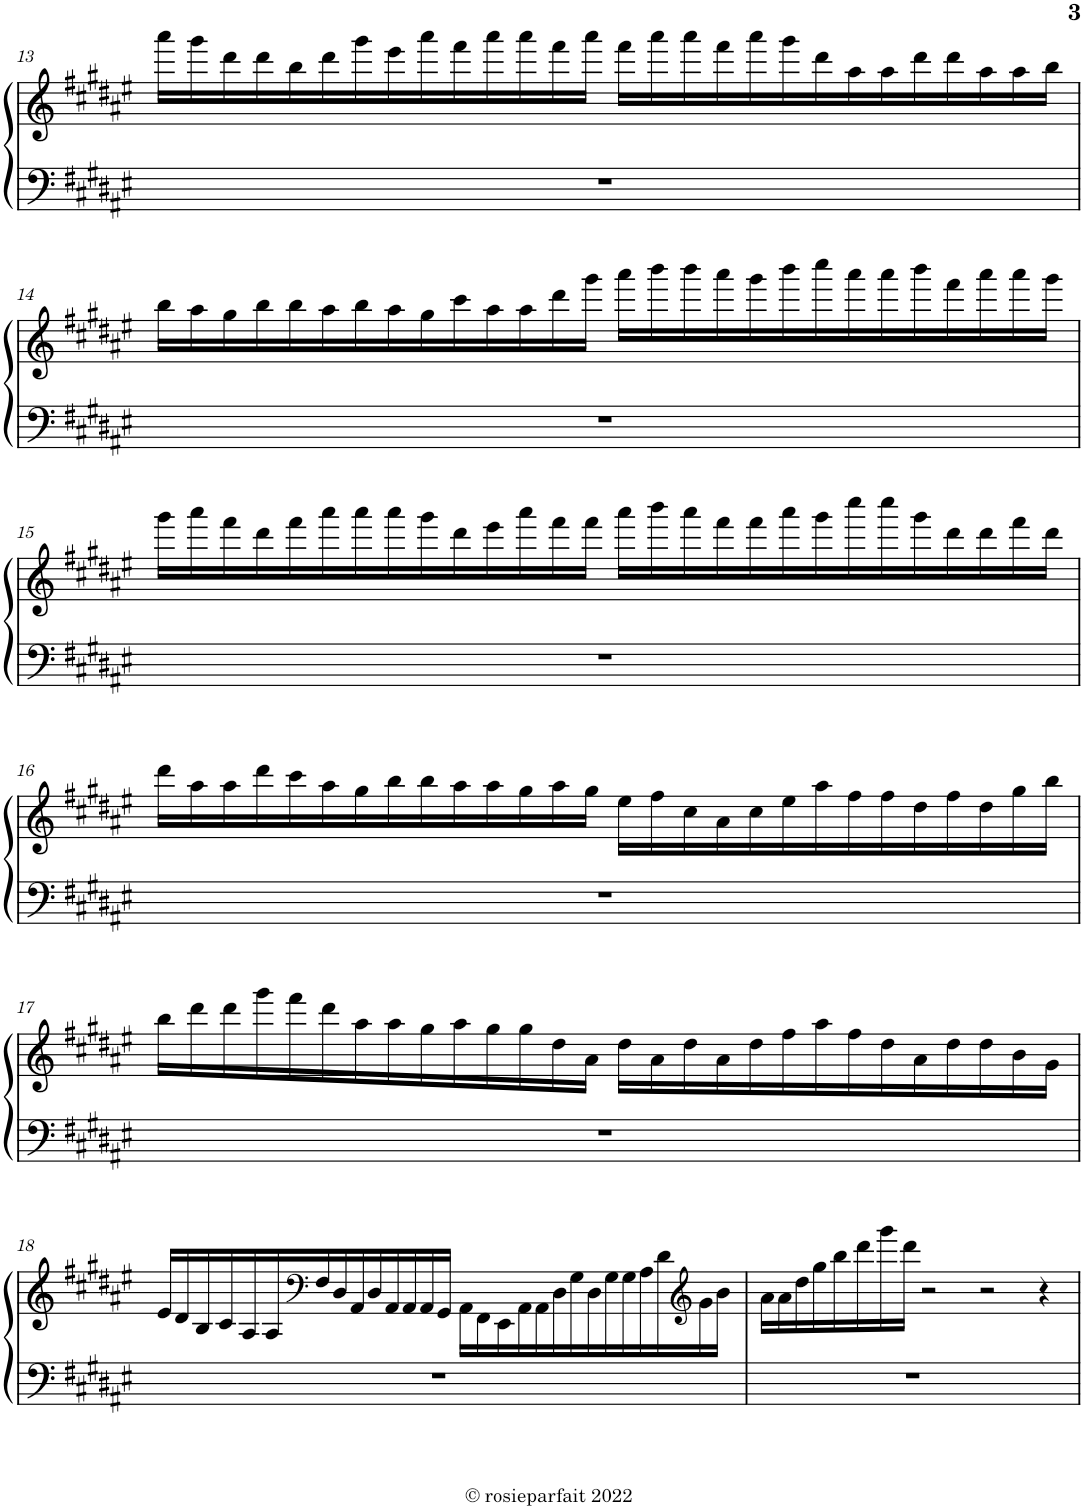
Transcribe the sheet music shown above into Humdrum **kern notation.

**kern	**kern
*part1	*part1
*staff2	*staff1
*I"Piano	*
*I'Pno.	*
!!LO:PB:g=z
*clefF4	*clefG2
*k[f#c#g#d#a#e#]	*k[f#c#g#d#a#e#]
*M7/4	*M7/4
=13	=13
1..r	16aaa#\LL
.	16ggg#\
.	16ddd#\
.	16ddd#\
.	16bb\
.	16ddd#\
.	16ggg#\
.	16eee#\
.	16aaa#\
.	16fff#\
.	16aaa#\
.	16aaa#\
.	16fff#\
.	16aaa#\JJ
.	16fff#\LL
.	16aaa#\
.	16aaa#\
.	16fff#\
.	16aaa#\
.	16ggg#\
.	16ddd#\
.	16aa#\
.	16aa#\
.	16ddd#\
.	16ddd#\
.	16aa#\
.	16aa#\
.	16bb\JJ
!!LO:LB:g=z
=14	=14
1..r	16bb\LL
.	16aa#\
.	16gg#\
.	16bb\
.	16bb\
.	16aa#\
.	16bb\
.	16aa#\
.	16gg#\
.	16ccc#\
.	16aa#\
.	16aa#\
.	16ddd#\
.	16ggg#\JJ
.	16aaa#\LL
.	16bbb\
.	16bbb\
.	16aaa#\
.	16ggg#\
.	16bbb\
.	16cccc#\
.	16aaa#\
.	16aaa#\
.	16bbb\
.	16fff#\
.	16aaa#\
.	16aaa#\
.	16ggg#\JJ
!!LO:LB:g=z
=15	=15
1..r	16ggg#\LL
.	16aaa#\
.	16fff#\
.	16ddd#\
.	16fff#\
.	16aaa#\
.	16aaa#\
.	16aaa#\
.	16ggg#\
.	16ddd#\
.	16eee#\
.	16aaa#\
.	16fff#\
.	16fff#\JJ
.	16aaa#\LL
.	16bbb\
.	16aaa#\
.	16fff#\
.	16fff#\
.	16aaa#\
.	16ggg#\
.	16cccc#\
.	16cccc#\
.	16ggg#\
.	16ddd#\
.	16ddd#\
.	16fff#\
.	16ddd#\JJ
!!LO:LB:g=z
=16	=16
1..r	16ddd#\LL
.	16aa#\
.	16aa#\
.	16ddd#\
.	16ccc#\
.	16aa#\
.	16gg#\
.	16bb\
.	16bb\
.	16aa#\
.	16aa#\
.	16gg#\
.	16aa#\
.	16gg#\JJ
.	16ee#\LL
.	16ff#\
.	16cc#\
.	16a#\
.	16cc#\
.	16ee#\
.	16aa#\
.	16ff#\
.	16ff#\
.	16dd#\
.	16ff#\
.	16dd#\
.	16gg#\
.	16bb\JJ
!!LO:LB:g=z
=17	=17
1..r	16bb\LL
.	16ddd#\
.	16ddd#\
.	16ggg#\
.	16fff#\
.	16ddd#\
.	16aa#\
.	16aa#\
.	16gg#\
.	16aa#\
.	16gg#\
.	16gg#\
.	16dd#\
.	16a#\JJ
.	16dd#\LL
.	16a#\
.	16dd#\
.	16a#\
.	16dd#\
.	16ff#\
.	16aa#\
.	16ff#\
.	16dd#\
.	16a#\
.	16dd#\
.	16dd#\
.	16b\
.	16g#\JJ
!!LO:LB:g=z
=18	=18
1..r	16e#/LL
.	16d#/
.	16B/
.	16c#/
.	16A#/
.	16A#/
*	*clefF4
.	16F#/
.	16D#/
.	16AA#/
.	16D#/
.	16AA#/
.	16AA#/
.	16AA#/
.	16GG#/JJ
.	16AA#\LL
.	16FF#\
.	16EE#\
.	16AA#\
.	16AA#\
.	16D#\
.	16G#\
.	16D#\
.	16G#\
.	16G#\
.	16A#\
.	16d#\
*	*clefG2
.	16g#\
.	16b\JJ
=19	=19
1..r	16a#\LL
.	16a#\
.	16dd#\
.	16gg#\
.	16bb\
.	16ddd#\
.	16ggg#\
.	16ddd#\JJ
.	2r
.	2r
.	4r
=	=
*-	*-
